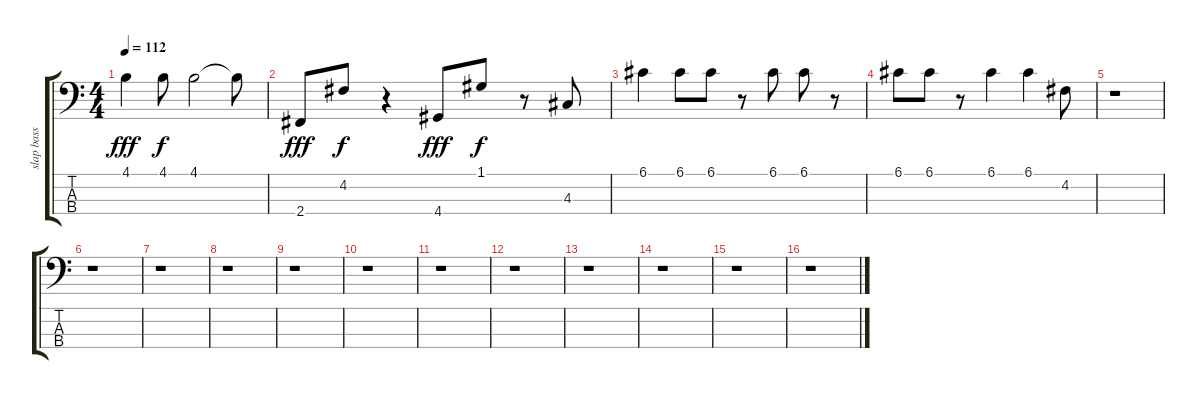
\track ("slap bass" "slap bass") {instrument slapbass1}
\staff {score tabs}
\tuning (G2 D2 A1 E1) {hide}
\ts (4 4)
\tempo 112
\clef f4
\ks c
4.1.4{dy fff} 4.1.8{dy f} 4.1.2 4.1{t}.8 |
2.4.8{dy fff} 4.2.8{dy f} r.4 4.4.8{dy fff} 1.1.8{dy f} r.8 4.3.8 |
6.1.4 6.1.8 6.1.8 r.8 6.1.8 6.1.8 r.8 |
6.1.8 6.1.8 r.8 6.1.4 6.1.4 4.2.8 |
r.1 |
r.1 |
r.1 |
r.1 |
r.1 |
r.1 |
r.1 |
r.1 |
r.1 |
r.1 |
r.1 |
r.1
